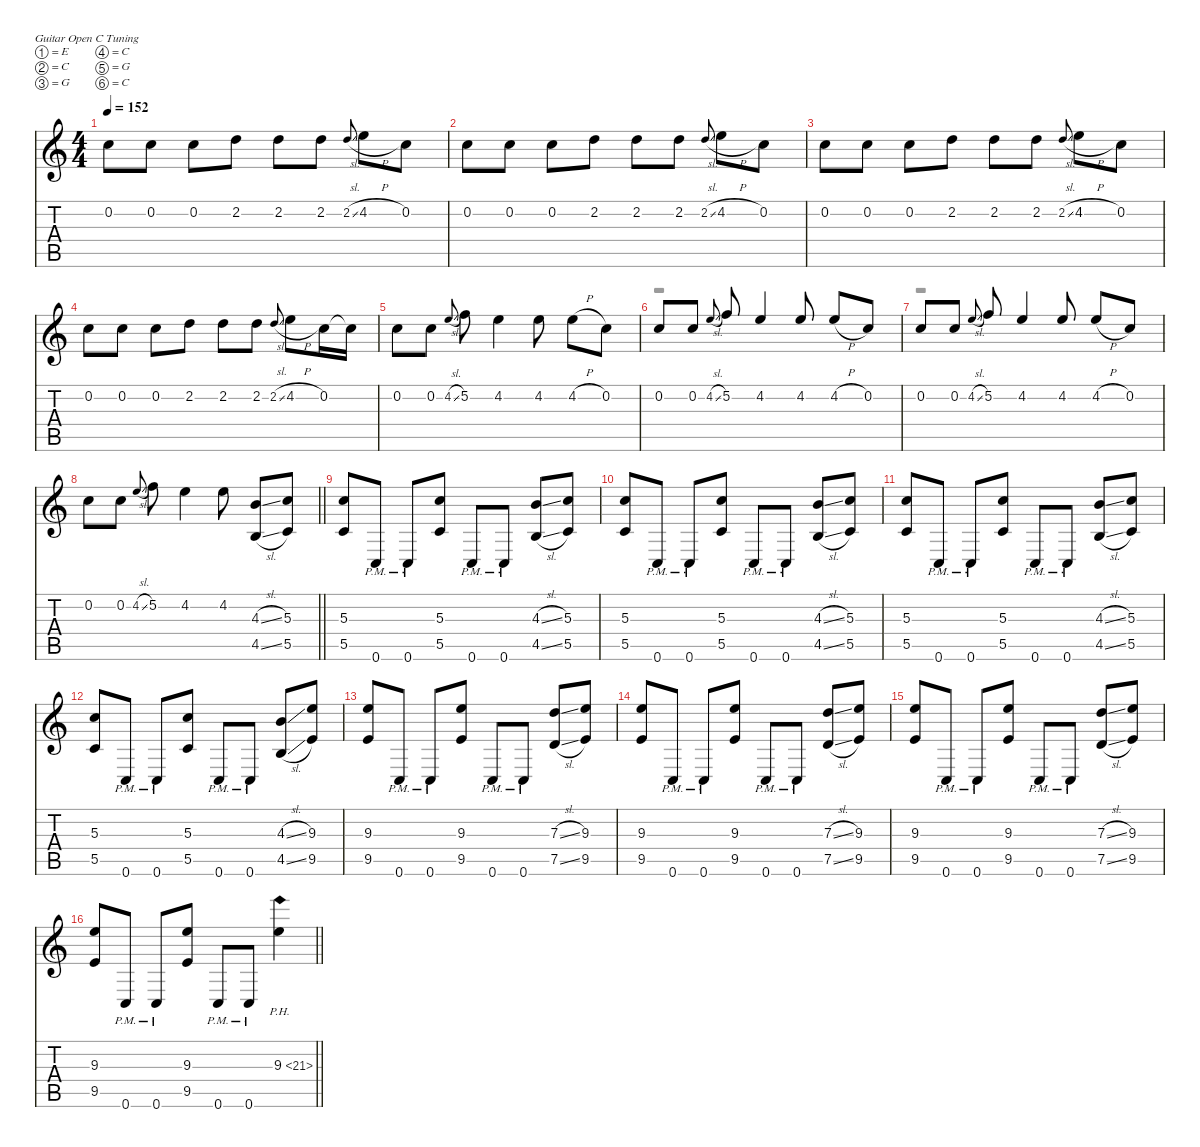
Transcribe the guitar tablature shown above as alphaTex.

\defaultSystemsLayout 4
\hideDynamics
\bracketExtendMode nobrackets
\singleTrackTrackNamePolicy hidden
\multiTrackTrackNamePolicy hidden
\firstSystemTrackNameMode fullname
\firstSystemTrackNameOrientation horizontal
\otherSystemsTrackNameOrientation horizontal
\track ("Guitar 1" "od.guit.") {mute instrument overdrivenguitar}
\staff {score tabs}
\tuning (E4 C4 G3 C3 G2 C2)
\voice
\ts (4 4)
\beaming (8 2 2 2 2)
\tempo 152
\clef g2
\ks c
0.2.8{dy f instrument overdrivenguitar beam Down} 0.2.8{beam Down} 0.2.8{beam Down} 2.2.8{beam Down} 2.2.8{beam Down} 2.2.8{beam Down} 2.2{sl}.8{gr onbeat dy mf beam Up} 4.2{h}.8{dy f beam Down} 0.2.8{beam Down} |
0.2.8{beam Down} 0.2.8{beam Down} 0.2.8{beam Down} 2.2.8{beam Down} 2.2.8{beam Down} 2.2.8{beam Down} 2.2{sl}.8{gr onbeat dy mf beam Up} 4.2{h}.8{dy f beam Down} 0.2.8{beam Down} |
0.2.8{beam Down} 0.2.8{beam Down} 0.2.8{beam Down} 2.2.8{beam Down} 2.2.8{beam Down} 2.2.8{beam Down} 2.2{sl}.8{gr onbeat dy mf beam Up} 4.2{h}.8{dy f beam Down} 0.2.8{beam Down} |
0.2.8{beam Down} 0.2.8{beam Down} 0.2.8{beam Down} 2.2.8{beam Down} 2.2.8{beam Down} 2.2.8{beam Down} 2.2{sl}.8{gr onbeat dy mf beam Up} 4.2{h}.8{dy f beam Down} 0.2.16{beam Down} 0.2{t}.16{beam Down} |
0.2.8{beam Down} 0.2.8{beam Down} 4.2{sl}.8{gr onbeat dy mf beam Up} 5.2.8{dy f beam Down} 4.2.4{beam Down} 4.2.8{beam Down} 4.2{h}.8{beam Down} 0.2.8{beam Down} |
0.2.8{beam Up} 0.2.8{beam Up} 4.2{sl}.8{gr onbeat dy mf beam Up} 5.2.8{dy f beam Up} 4.2.4{beam Up} 4.2.8{beam Up} 4.2{h}.8{beam Up} 0.2.8{beam Up} |
0.2.8{beam Up} 0.2.8{beam Up} 4.2{sl}.8{gr onbeat dy mf beam Up} 5.2.8{dy f beam Up} 4.2.4{beam Up} 4.2.8{beam Up} 4.2{h}.8{beam Up} 0.2.8{beam Up} |
\barLineRight lightlight
0.2.8{beam Down} 0.2.8{beam Down} 4.2{sl}.8{gr onbeat dy mf beam Up} 5.2.8{dy f beam Down} 4.2.4{beam Down} 4.2.8{beam Down} (4.3{sl} 4.5{sl}).8{beam Up} (5.3 5.5).8{beam Up} |
(5.3 5.5).8{beam Up} 0.6{pm}.8{beam Up} 0.6{pm}.8{beam Up} (5.3 5.5).8{beam Up} 0.6{pm}.8{beam Up} 0.6{pm}.8{beam Up} (4.3{sl} 4.5{sl}).8{beam Up} (5.3 5.5).8{beam Up} |
(5.3 5.5).8{beam Up} 0.6{pm}.8{beam Up} 0.6{pm}.8{beam Up} (5.3 5.5).8{beam Up} 0.6{pm}.8{beam Up} 0.6{pm}.8{beam Up} (4.3{sl} 4.5{sl}).8{beam Up} (5.3 5.5).8{beam Up} |
(5.3 5.5).8{beam Up} 0.6{pm}.8{beam Up} 0.6{pm}.8{beam Up} (5.3 5.5).8{beam Up} 0.6{pm}.8{beam Up} 0.6{pm}.8{beam Up} (4.3{sl} 4.5{sl}).8{beam Up} (5.3 5.5).8{beam Up} |
(5.3 5.5).8{beam Up} 0.6{pm}.8{beam Up} 0.6{pm}.8{beam Up} (5.3 5.5).8{beam Up} 0.6{pm}.8{beam Up} 0.6{pm}.8{beam Up} (4.3{sl} 4.5{sl}).8{beam Up} (9.3 9.5).8{beam Up} |
(9.3 9.5).8{beam Up} 0.6{pm}.8{beam Up} 0.6{pm}.8{beam Up} (9.3 9.5).8{beam Up} 0.6{pm}.8{beam Up} 0.6{pm}.8{beam Up} (7.3{sl} 7.5{sl}).8{beam Up} (9.3 9.5).8{beam Up} |
(9.3 9.5).8{beam Up} 0.6{pm}.8{beam Up} 0.6{pm}.8{beam Up} (9.3 9.5).8{beam Up} 0.6{pm}.8{beam Up} 0.6{pm}.8{beam Up} (7.3{sl} 7.5{sl}).8{beam Up} (9.3 9.5).8{beam Up} |
(9.3 9.5).8{beam Up} 0.6{pm}.8{beam Up} 0.6{pm}.8{beam Up} (9.3 9.5).8{beam Up} 0.6{pm}.8{beam Up} 0.6{pm}.8{beam Up} (7.3{sl} 7.5{sl}).8{beam Up} (9.3 9.5).8{beam Up} |
\barLineRight lightlight
(9.3 9.5).8{beam Up} 0.6{pm}.8{beam Up} 0.6{pm}.8{beam Up} (9.3 9.5).8{beam Up} 0.6{pm}.8{beam Up} 0.6{pm}.8{beam Up} 9.3{ph 12}.4{beam Down}
\voice
\clef g2
\ottava regular
\simile none
\ks c
|
|
|
|
|
r.1{dy mf beam Down} |
r.1{beam Down} |
\barLineRight lightlight
|
|
|
|
|
|
|
|
\barLineRight lightlight
